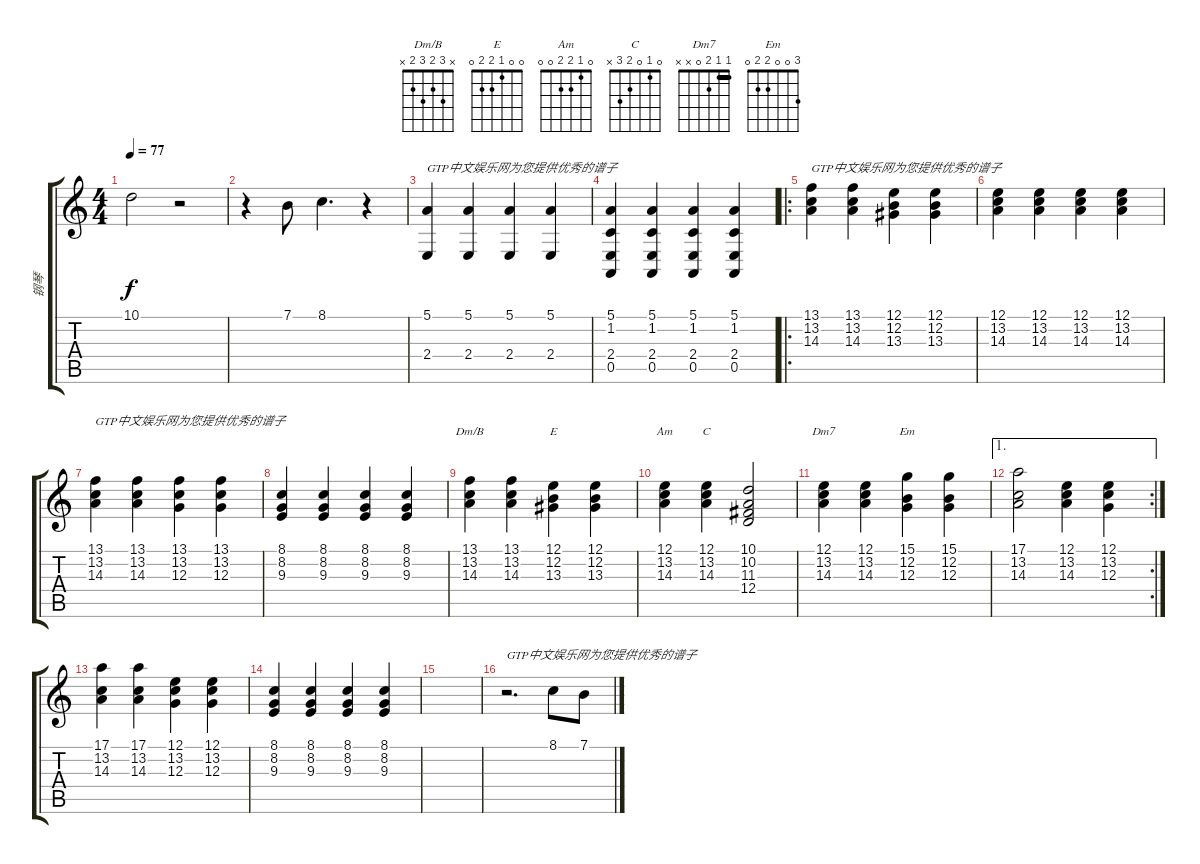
\track ("钢琴" "钢琴") {instrument acousticgrandpiano}
\staff {score tabs}
\tuning (E4 B3 G3 D3 A2 E2) {hide}
\chord ("Dm/B" x 3 2 3 2 x)
\chord ("E" 0 0 1 2 2 0)
\chord ("Am" 0 1 2 2 0 0)
\chord ("C" 0 1 0 2 3 x)
\chord ("Dm7" 1 1 2 0 x x) {barre 1}
\chord ("Em" 3 0 0 2 2 0)
\ts (4 4)
\tempo 77
\clef g2
\ks c
10.1.2{dy f} r.2 |
r.4 7.1.8 8.1.4{d} r.4 |
(5.1 2.4).4{txt "GTP中文娱乐网为您提供优秀的谱子"} (5.1 2.4).4 (5.1 2.4).4 (5.1 2.4).4 |
(5.1 1.2 2.4 0.5).4 (5.1 1.2 2.4 0.5).4 (5.1 1.2 2.4 0.5).4 (5.1 1.2 2.4 0.5).4 |
\ro
(13.1 13.2 14.3).4{txt "GTP中文娱乐网为您提供优秀的谱子"} (13.1 13.2 14.3).4 (12.1 12.2 13.3).4 (12.1 12.2 13.3).4 |
(12.1 13.2 14.3).4 (12.1 13.2 14.3).4 (12.1 13.2 14.3).4 (12.1 13.2 14.3).4 |
(13.1 13.2 14.3).4{txt "GTP中文娱乐网为您提供优秀的谱子"} (13.1 13.2 14.3).4 (13.1 13.2 12.3).4 (13.1 13.2 12.3).4 |
(8.1 8.2 9.3).4 (8.1 8.2 9.3).4 (8.1 8.2 9.3).4 (8.1 8.2 9.3).4 |
(13.1 13.2 14.3).4{ch "Dm/B"} (13.1 13.2 14.3).4 (12.1 12.2 13.3).4{ch "E"} (12.1 12.2 13.3).4 |
(12.1 13.2 14.3).4{ch "Am"} (12.1 13.2 14.3).4{ch "C"} (10.1 10.2 11.3 12.4).2 |
(12.1 13.2 14.3).4{ch "Dm7"} (12.1 13.2 14.3).4 (15.1 12.2 12.3).4{ch "Em"} (15.1 12.2 12.3).4 |
\ae 1
\rc 2
(17.1 13.2 14.3).2 (12.1 13.2 14.3).4 (12.1 13.2 12.3).4 |
(17.1 13.2 14.3).4 (17.1 13.2 14.3).4 (12.1 13.2 12.3).4 (12.1 13.2 12.3).4 |
(8.1 8.2 9.3).4 (8.1 8.2 9.3).4 (8.1 8.2 9.3).4 (8.1 8.2 9.3).4 |
|
r.2{d txt "GTP中文娱乐网为您提供优秀的谱子"} 8.1.8 7.1.8
